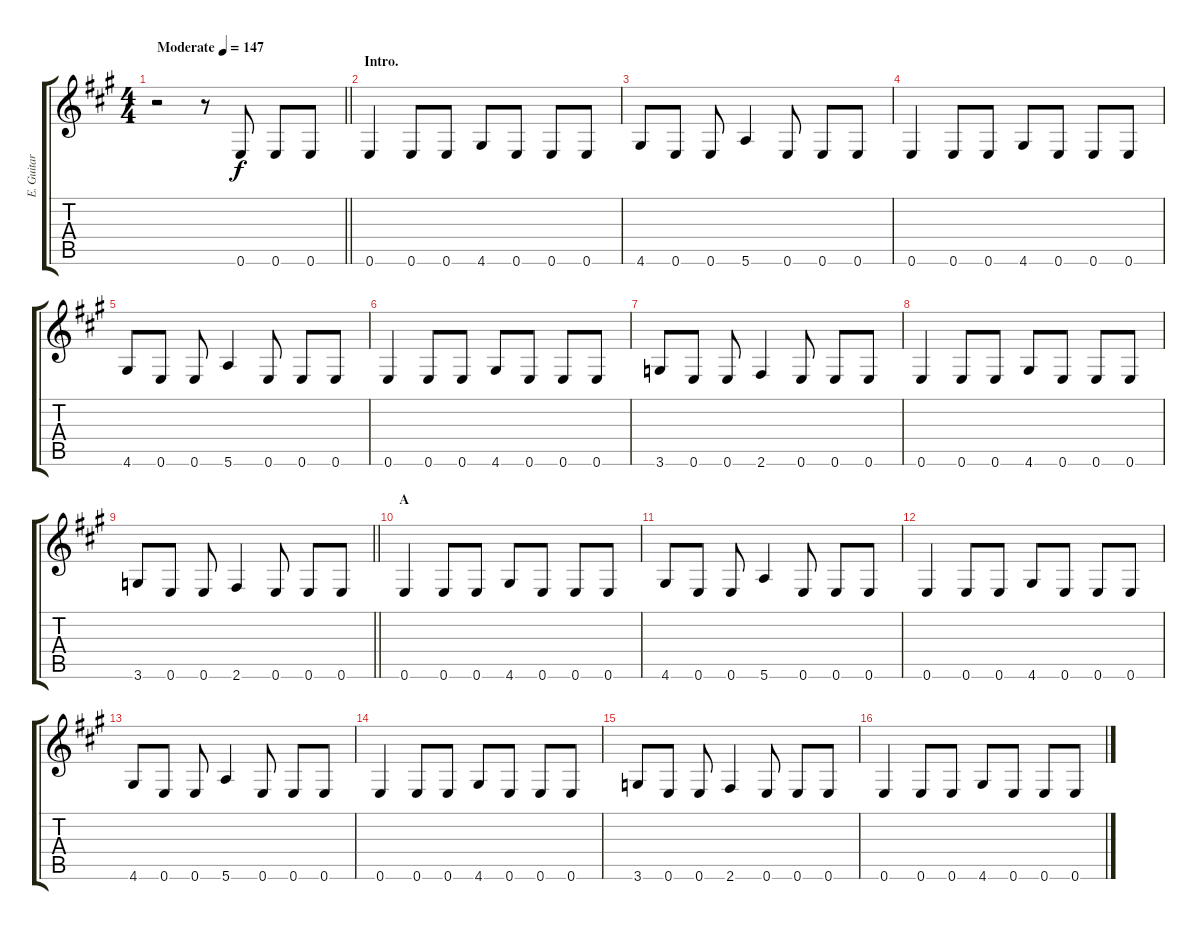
\track ("E. Guitar II" "E. Guitar ") {instrument overdrivenguitar}
\staff {score tabs}
\tuning (E4 B3 G3 D3 A2 E2) {hide}
\ts (4 4)
\tempo (147 "Moderate")
\clef g2
\barLineRight lightlight
\ks a
r.2{dy f instrument overdrivenguitar} r.8 0.6.8 0.6.8 0.6.8 |
\section ("" "Intro.")
0.6.4 0.6.8 0.6.8 4.6.8 0.6.8 0.6.8 0.6.8 |
4.6.8 0.6.8 0.6.8 5.6.4 0.6.8 0.6.8 0.6.8 |
0.6.4 0.6.8 0.6.8 4.6.8 0.6.8 0.6.8 0.6.8 |
4.6.8 0.6.8 0.6.8 5.6.4 0.6.8 0.6.8 0.6.8 |
0.6.4 0.6.8 0.6.8 4.6.8 0.6.8 0.6.8 0.6.8 |
3.6.8 0.6.8 0.6.8 2.6.4 0.6.8 0.6.8 0.6.8 |
0.6.4 0.6.8 0.6.8 4.6.8 0.6.8 0.6.8 0.6.8 |
\barLineRight lightlight
3.6.8 0.6.8 0.6.8 2.6.4 0.6.8 0.6.8 0.6.8 |
\section ("" "A")
0.6.4 0.6.8 0.6.8 4.6.8 0.6.8 0.6.8 0.6.8 |
4.6.8 0.6.8 0.6.8 5.6.4 0.6.8 0.6.8 0.6.8 |
0.6.4 0.6.8 0.6.8 4.6.8 0.6.8 0.6.8 0.6.8 |
4.6.8 0.6.8 0.6.8 5.6.4 0.6.8 0.6.8 0.6.8 |
0.6.4 0.6.8 0.6.8 4.6.8 0.6.8 0.6.8 0.6.8 |
3.6.8 0.6.8 0.6.8 2.6.4 0.6.8 0.6.8 0.6.8 |
0.6.4 0.6.8 0.6.8 4.6.8 0.6.8 0.6.8 0.6.8
